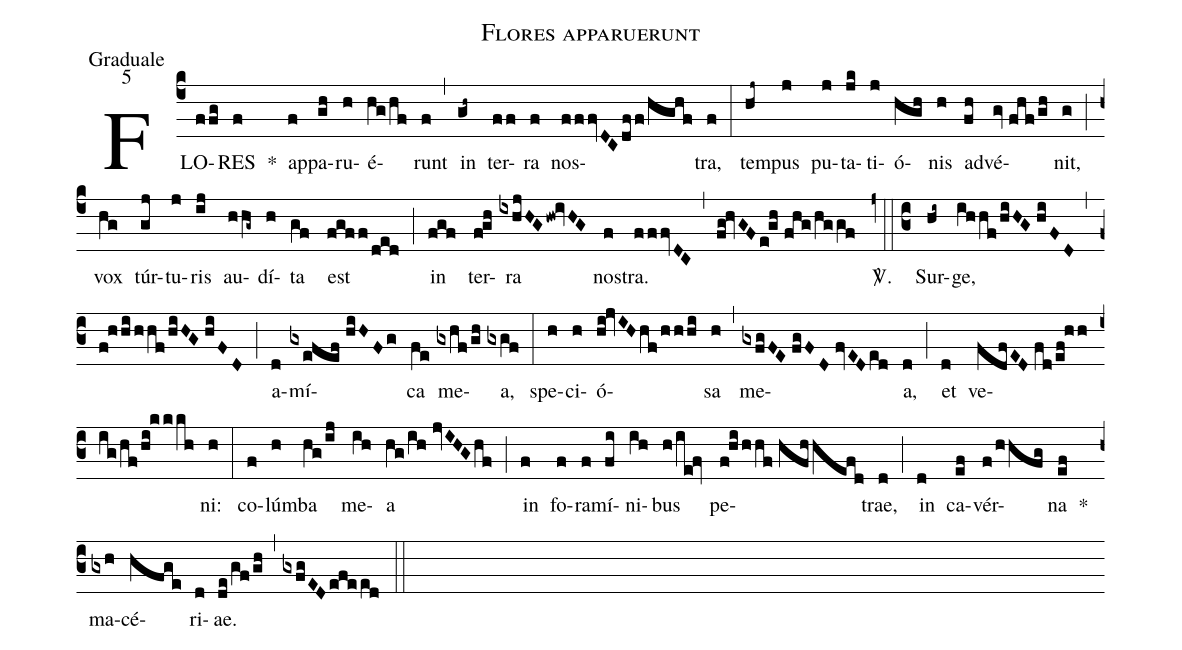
name:Flores apparuerunt;
office-part:Graduale;
mode:5;
%%
(c4) FLO(ffg)RES(f) *() ap(f)pa(gh)ru(h)é(hg/hf)runt(f) (,) in(gh~) ter(ff)ra(f) nos(fffvDC/dff/hghf)tra,(f) (:) tem(hj~)pus(j) pu(j)ta(jk)ti(j)ó(hgh)nis(h) ad(fh)vé(gv//fhf/gh)nit,(g) (;) vox(hg) túr(gj)tu(j)ris(ij) au(hhg~)dí(h)ta(gf) est(fgff/ded) (;) in(fgf) ter(f!gh)ra(ixhjHG/hw!ivHG) nos(f)tra.(fffvDC) (,) (fg!hvGF/e!gh//fhg/hggf) <sp>V/</sp>.(z0::c3) Sur(hi~)ge,(ihhf/hiHG//hiFD) (,) (f!hhi/hhf/hiHG//hiFD) (;) a(d)mí(gxefef//hiHFg)ca(fe) me(gxhf/gh)a,(gxgf) (:) spe(h)ci(h)ó(hi!jvIH/hf/hhhi)sa(h) (,) me(gxfgFE//fgFD//fvED/ed)a,(d) (;) et(d) ve(fdfED//fd/ef!hh/ig/hf/hi!kkkh)ni:(h) (:) co(f)lúm(h)ba(hg/ij) me(ih)a(hg/ih//jvIHG/hf) (;) in(f) fo(f)ra(f)mí(fi)ni(ih)bus(h/ie!fv) pe(f!hi/hhf//hfh/hefd)trae,(d) (;) in(d) ca(ef)vér(f/hhfg)na(ef) *() ma(gxh)cé(hfge)ri(d)ae.(de/gf/gh) (,) (gxfgED/efeed) (::)
